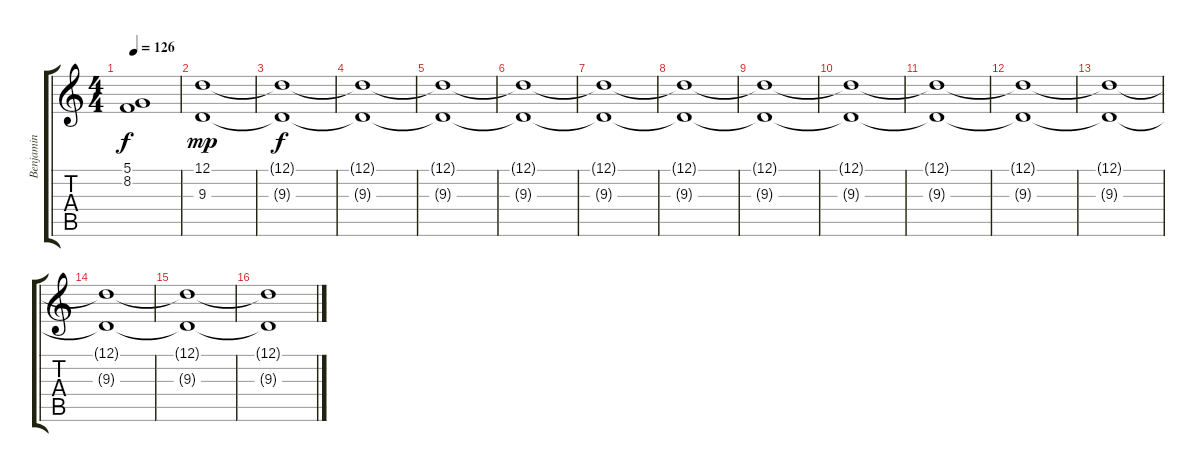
\track ("Benjamin" "Benjamin") {instrument pad4choir}
\staff {score tabs}
\tuning (D4 A3 F3 C3 G2 D2) {hide}
\ts (4 4)
\tempo 126
\clef g2
\ks c
(5.1 8.2{t}).1{dy f} |
(12.1 9.3).1{dy mp} |
(12.1{t} 9.3{t}).1{dy f} |
(12.1{t} 9.3{t}).1 |
(12.1{t} 9.3{t}).1 |
(12.1{t} 9.3{t}).1 |
(12.1{t} 9.3{t}).1 |
(12.1{t} 9.3{t}).1 |
(12.1{t} 9.3{t}).1 |
(12.1{t} 9.3{t}).1 |
(12.1{t} 9.3{t}).1 |
(12.1{t} 9.3{t}).1 |
(12.1{t} 9.3{t}).1 |
(12.1{t} 9.3{t}).1 |
(12.1{t} 9.3{t}).1 |
(12.1{t} 9.3{t}).1
